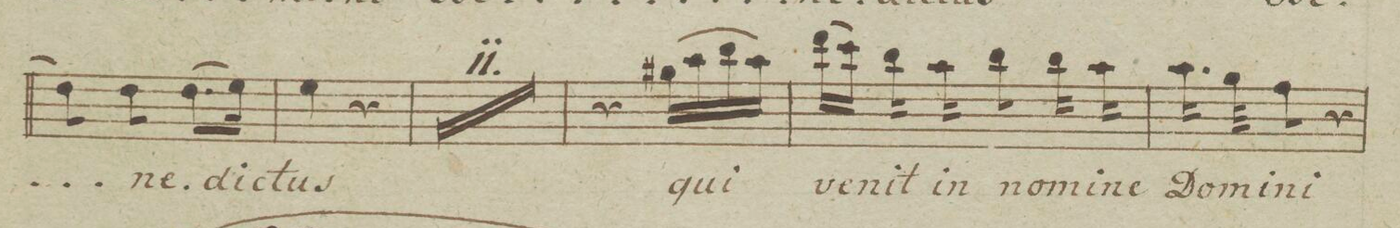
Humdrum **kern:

**kern	**text	**dynam
*I"Alto.	*	*
*clefC3	*	*
*k[f#]	*	*
*met(c)	*	*
*M2/4	*	*
8e\)	.	.
8e\	-ne-	.
(8.e\L	-di-	.
16f#\Jk)	.	.
=127	=127	=127
4f#\	-ctus	.
4r	.	.
=128	=128	=128
2r	.	.
=129	=129	=129
2r	.	.
=130	=130	=130
2r	.	.
=131	=131	=131
2r	.	.
=132	=132	=132
2r	.	.
=133	=133	=133
2r	.	.
=134	=134	=134
2r	.	.
=135	=135	=135
2r	.	.
=136	=136	=136
2r	.	.
=137	=137	=137
2r	.	.
=138	=138	=138
2r	.	.
=139	=139	=139
4r	.	.
(16a#X\LL	qui	.
16b\	.	.
16cc\	.	.
16b\JJ)	.	.
=140	=140	=140
(16ee\LL	ve-	.
16dd\JJ)	.	.
16cc\	-nit	.
16b\	in	.
8cc\	no-	.
16cc\	-mi-	.
16b\	-ne	.
=141	=141	=141
16.b\	Do-	.
32a\	-mi-	.
8g\	-ni	.
4r	.	.
=142	=142	=142
*-	*-	*-
